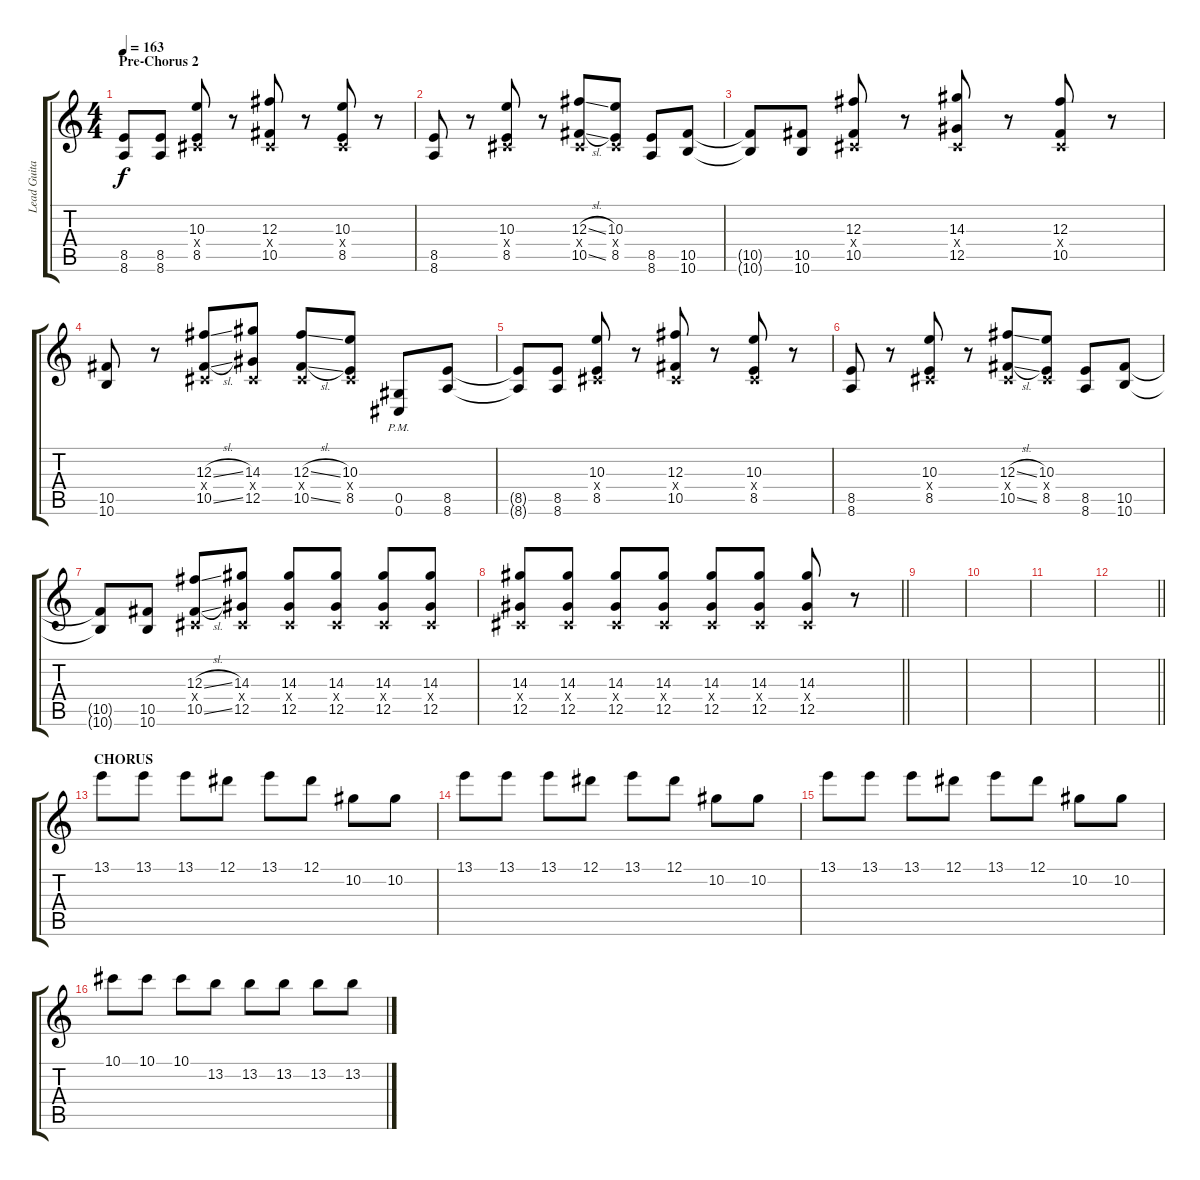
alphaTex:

\track ("Lead Guitar" "Lead Guita") {instrument overdrivenguitar}
\staff {score tabs}
\tuning (Eb4 Bb3 Gb3 Db3 Ab2 Db2) {hide}
\ts (4 4)
\section ("" "Pre-Chorus 2")
\tempo 163
\clef g2
\ks c
(8.5{t} 8.6{t}).8{dy f} (8.5 8.6).8 (10.3 0.4{x} 8.5).8 r.8 (12.3 0.4{x} 10.5).8 r.8 (10.3 0.4{x} 8.5).8 r.8 |
(8.5 8.6).8 r.8 (10.3 0.4{x} 8.5).8 r.8 (12.3{sl} 0.4{x} 10.5{sl}).8 (10.3 0.4{x} 8.5).8 (8.5 8.6).8 (10.5 10.6).8 |
(10.5{t} 10.6{t}).8 (10.5 10.6).8 (12.3 0.4{x} 10.5).8 r.8 (14.3 0.4{x} 12.5).8 r.8 (12.3 0.4{x} 10.5).8 r.8 |
(10.5 10.6).8 r.8 (12.3{sl} 0.4{x} 10.5{sl}).8 (14.3 0.4{x} 12.5).8 (12.3{sl} 0.4{x} 10.5{sl}).8 (10.3 0.4{x} 8.5).8 (0.5{pm} 0.6{pm}).8 (8.5 8.6).8 |
(8.5{t} 8.6{t}).8 (8.5 8.6).8 (10.3 0.4{x} 8.5).8 r.8 (12.3 0.4{x} 10.5).8 r.8 (10.3 0.4{x} 8.5).8 r.8 |
(8.5 8.6).8 r.8 (10.3 0.4{x} 8.5).8 r.8 (12.3{sl} 0.4{x} 10.5{sl}).8 (10.3 0.4{x} 8.5).8 (8.5 8.6).8 (10.5 10.6).8 |
(10.5{t} 10.6{t}).8 (10.5 10.6).8 (12.3{sl} 0.4{x} 10.5{sl}).8 (14.3 0.4{x} 12.5).8 (14.3 0.4{x} 12.5).8 (14.3 0.4{x} 12.5).8 (14.3 0.4{x} 12.5).8 (14.3 0.4{x} 12.5).8 |
\barLineRight lightlight
(14.3 0.4{x} 12.5).8 (14.3 0.4{x} 12.5).8 (14.3 0.4{x} 12.5).8 (14.3 0.4{x} 12.5).8 (14.3 0.4{x} 12.5).8 (14.3 0.4{x} 12.5).8 (14.3 0.4{x} 12.5).8 r.8 |
\section ("" "")
|
|
|
\barLineRight lightlight
|
\section ("" "CHORUS")
13.1.8 13.1.8 13.1.8 12.1.8 13.1.8 12.1.8 10.2.8 10.2.8 |
13.1.8 13.1.8 13.1.8 12.1.8 13.1.8 12.1.8 10.2.8 10.2.8 |
13.1.8 13.1.8 13.1.8 12.1.8 13.1.8 12.1.8 10.2.8 10.2.8 |
10.1.8 10.1.8 10.1.8 13.2.8 13.2.8 13.2.8 13.2.8 13.2.8
